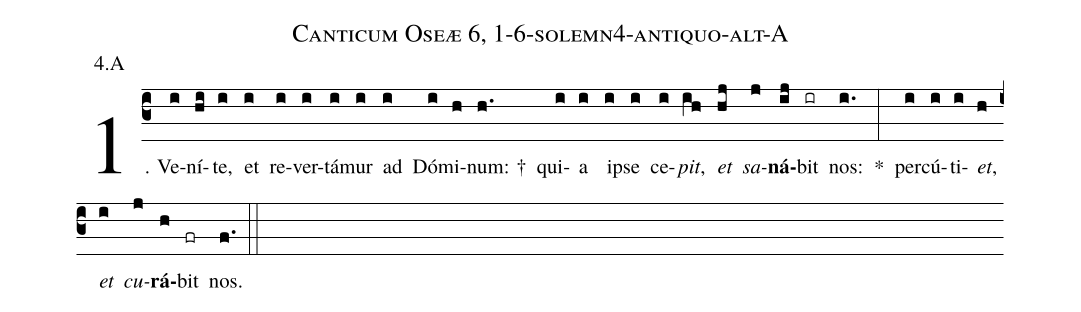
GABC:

name: Canticum Oseæ 6, 1-6-solemn4-antiquo-alt-A;
annotation: 4.A;
%%
(c3)1. Ve(i)ní(hi)te,(i) et(i) re(i)ver(i)tá(i)mur(i) ad(i) Dó(i)mi(h)num: †(h.) qui(i)a(i) ip(i)se(i) ce(i)<i>pit</i>,(ih) <i>et</i>(hj) <i>sa</i>(j)<b>ná</b>(ij)bit(ir) nos:(i.) *(:) per(i)cú(i)ti(i)<i>et</i>,(h) <i>et</i>(i) <i>cu</i>(j)<b>rá</b>(h)bit(fr) nos.(f.) (::)
